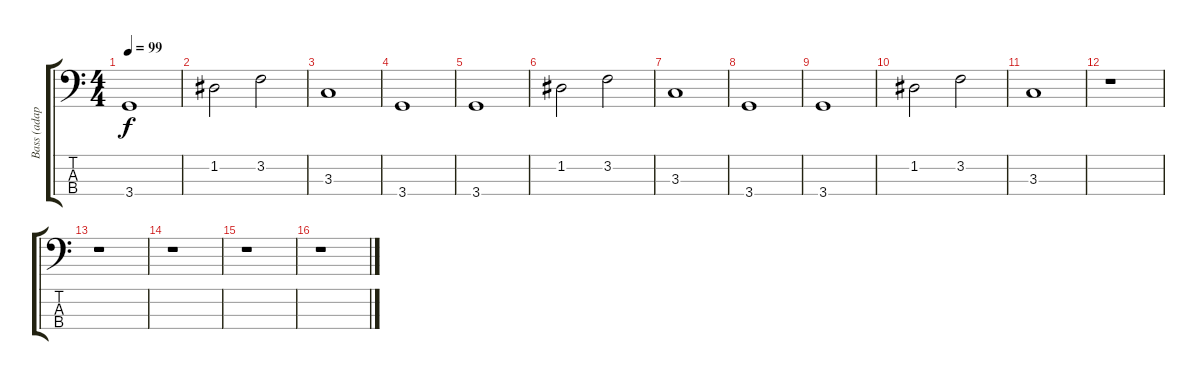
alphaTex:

\track ("Bass (adaptée 4 cordes)" "Bass (adap") {instrument electricbassfinger}
\staff {score tabs}
\tuning (G2 D2 A1 E1) {hide}
\ts (4 4)
\tempo 99
\clef f4
\ks c
3.4.1{dy f} |
1.2.2 3.2.2 |
3.3.1 |
3.4.1 |
3.4.1 |
1.2.2 3.2.2 |
3.3.1 |
3.4.1 |
3.4.1 |
1.2.2 3.2.2 |
3.3.1 |
r.1 |
r.1 |
r.1 |
r.1 |
r.1
